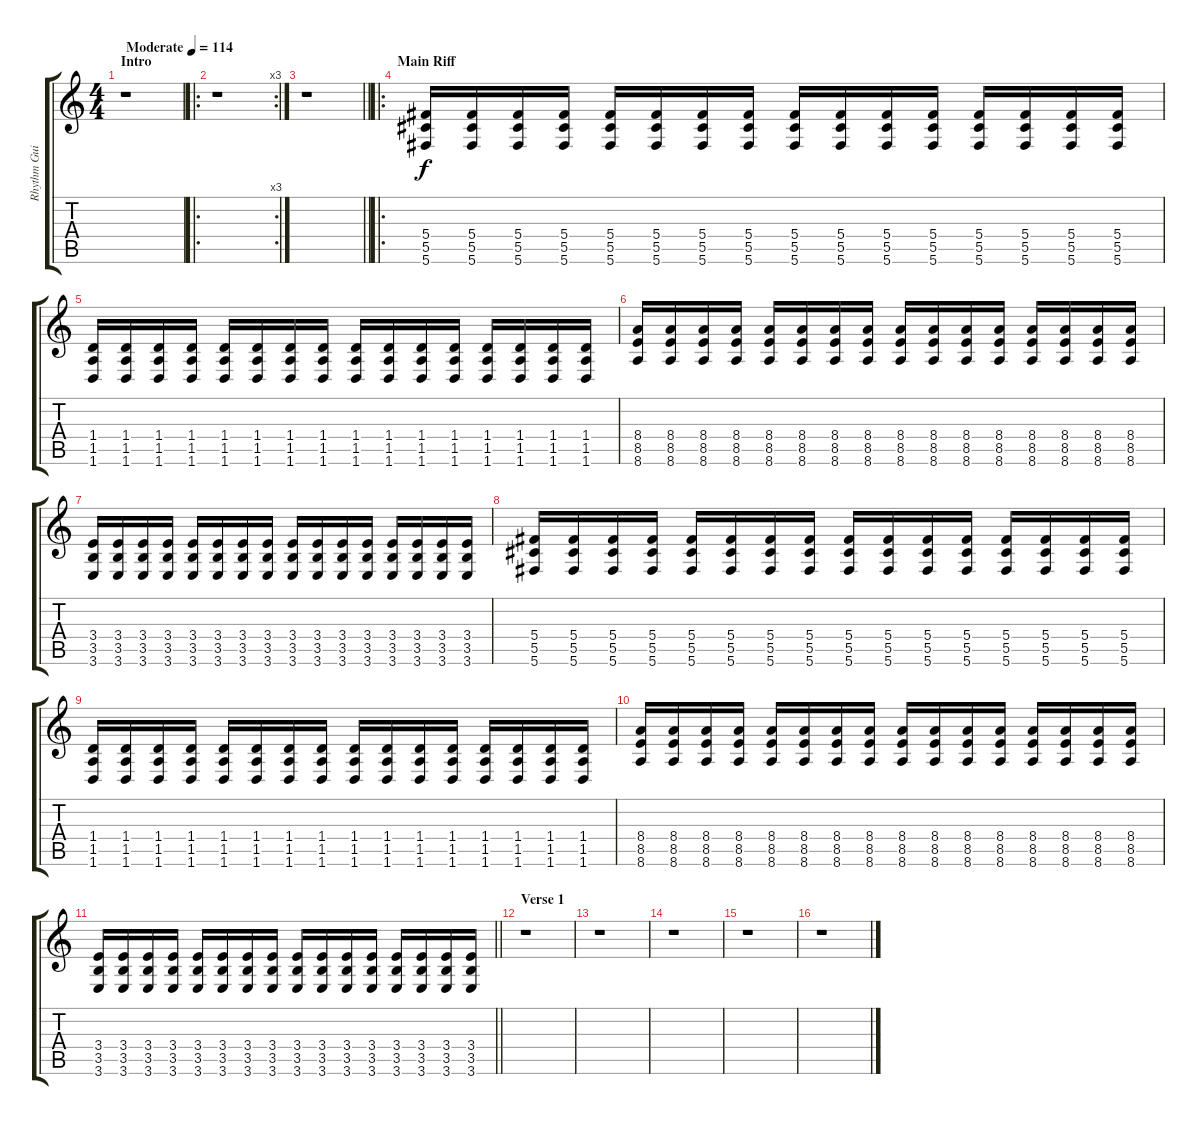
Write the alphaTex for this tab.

\track ("Rhythm Guitar" "Rhythm Gui") {instrument distortionguitar}
\staff {score tabs}
\tuning (Eb4 Bb3 Gb3 Db3 Ab2 Db2) {hide}
\ts (4 4)
\section ("" "Intro")
\tempo (114 "Moderate")
\clef g2
\ks c
r.1{dy f instrument distortionguitar} |
\ro
\rc 3
r.1 |
\barLineRight lightlight
r.1 |
\ro
\section ("" "Main Riff")
(5.4 5.5 5.6).16 (5.4 5.5 5.6).16 (5.4 5.5 5.6).16 (5.4 5.5 5.6).16 (5.4 5.5 5.6).16 (5.4 5.5 5.6).16 (5.4 5.5 5.6).16 (5.4 5.5 5.6).16 (5.4 5.5 5.6).16 (5.4 5.5 5.6).16 (5.4 5.5 5.6).16 (5.4 5.5 5.6).16 (5.4 5.5 5.6).16 (5.4 5.5 5.6).16 (5.4 5.5 5.6).16 (5.4 5.5 5.6).16 |
(1.4 1.5 1.6).16 (1.4 1.5 1.6).16 (1.4 1.5 1.6).16 (1.4 1.5 1.6).16 (1.4 1.5 1.6).16 (1.4 1.5 1.6).16 (1.4 1.5 1.6).16 (1.4 1.5 1.6).16 (1.4 1.5 1.6).16 (1.4 1.5 1.6).16 (1.4 1.5 1.6).16 (1.4 1.5 1.6).16 (1.4 1.5 1.6).16 (1.4 1.5 1.6).16 (1.4 1.5 1.6).16 (1.4 1.5 1.6).16 |
(8.4 8.5 8.6).16 (8.4 8.5 8.6).16 (8.4 8.5 8.6).16 (8.4 8.5 8.6).16 (8.4 8.5 8.6).16 (8.4 8.5 8.6).16 (8.4 8.5 8.6).16 (8.4 8.5 8.6).16 (8.4 8.5 8.6).16 (8.4 8.5 8.6).16 (8.4 8.5 8.6).16 (8.4 8.5 8.6).16 (8.4 8.5 8.6).16 (8.4 8.5 8.6).16 (8.4 8.5 8.6).16 (8.4 8.5 8.6).16 |
(3.4 3.5 3.6).16 (3.4 3.5 3.6).16 (3.4 3.5 3.6).16 (3.4 3.5 3.6).16 (3.4 3.5 3.6).16 (3.4 3.5 3.6).16 (3.4 3.5 3.6).16 (3.4 3.5 3.6).16 (3.4 3.5 3.6).16 (3.4 3.5 3.6).16 (3.4 3.5 3.6).16 (3.4 3.5 3.6).16 (3.4 3.5 3.6).16 (3.4 3.5 3.6).16 (3.4 3.5 3.6).16 (3.4 3.5 3.6).16 |
(5.4 5.5 5.6).16 (5.4 5.5 5.6).16 (5.4 5.5 5.6).16 (5.4 5.5 5.6).16 (5.4 5.5 5.6).16 (5.4 5.5 5.6).16 (5.4 5.5 5.6).16 (5.4 5.5 5.6).16 (5.4 5.5 5.6).16 (5.4 5.5 5.6).16 (5.4 5.5 5.6).16 (5.4 5.5 5.6).16 (5.4 5.5 5.6).16 (5.4 5.5 5.6).16 (5.4 5.5 5.6).16 (5.4 5.5 5.6).16 |
(1.4 1.5 1.6).16 (1.4 1.5 1.6).16 (1.4 1.5 1.6).16 (1.4 1.5 1.6).16 (1.4 1.5 1.6).16 (1.4 1.5 1.6).16 (1.4 1.5 1.6).16 (1.4 1.5 1.6).16 (1.4 1.5 1.6).16 (1.4 1.5 1.6).16 (1.4 1.5 1.6).16 (1.4 1.5 1.6).16 (1.4 1.5 1.6).16 (1.4 1.5 1.6).16 (1.4 1.5 1.6).16 (1.4 1.5 1.6).16 |
(8.4 8.5 8.6).16 (8.4 8.5 8.6).16 (8.4 8.5 8.6).16 (8.4 8.5 8.6).16 (8.4 8.5 8.6).16 (8.4 8.5 8.6).16 (8.4 8.5 8.6).16 (8.4 8.5 8.6).16 (8.4 8.5 8.6).16 (8.4 8.5 8.6).16 (8.4 8.5 8.6).16 (8.4 8.5 8.6).16 (8.4 8.5 8.6).16 (8.4 8.5 8.6).16 (8.4 8.5 8.6).16 (8.4 8.5 8.6).16 |
\barLineRight lightlight
(3.4 3.5 3.6).16 (3.4 3.5 3.6).16 (3.4 3.5 3.6).16 (3.4 3.5 3.6).16 (3.4 3.5 3.6).16 (3.4 3.5 3.6).16 (3.4 3.5 3.6).16 (3.4 3.5 3.6).16 (3.4 3.5 3.6).16 (3.4 3.5 3.6).16 (3.4 3.5 3.6).16 (3.4 3.5 3.6).16 (3.4 3.5 3.6).16 (3.4 3.5 3.6).16 (3.4 3.5 3.6).16 (3.4 3.5 3.6).16 |
\section ("" "Verse 1")
r.1 |
r.1 |
r.1 |
r.1 |
r.1
